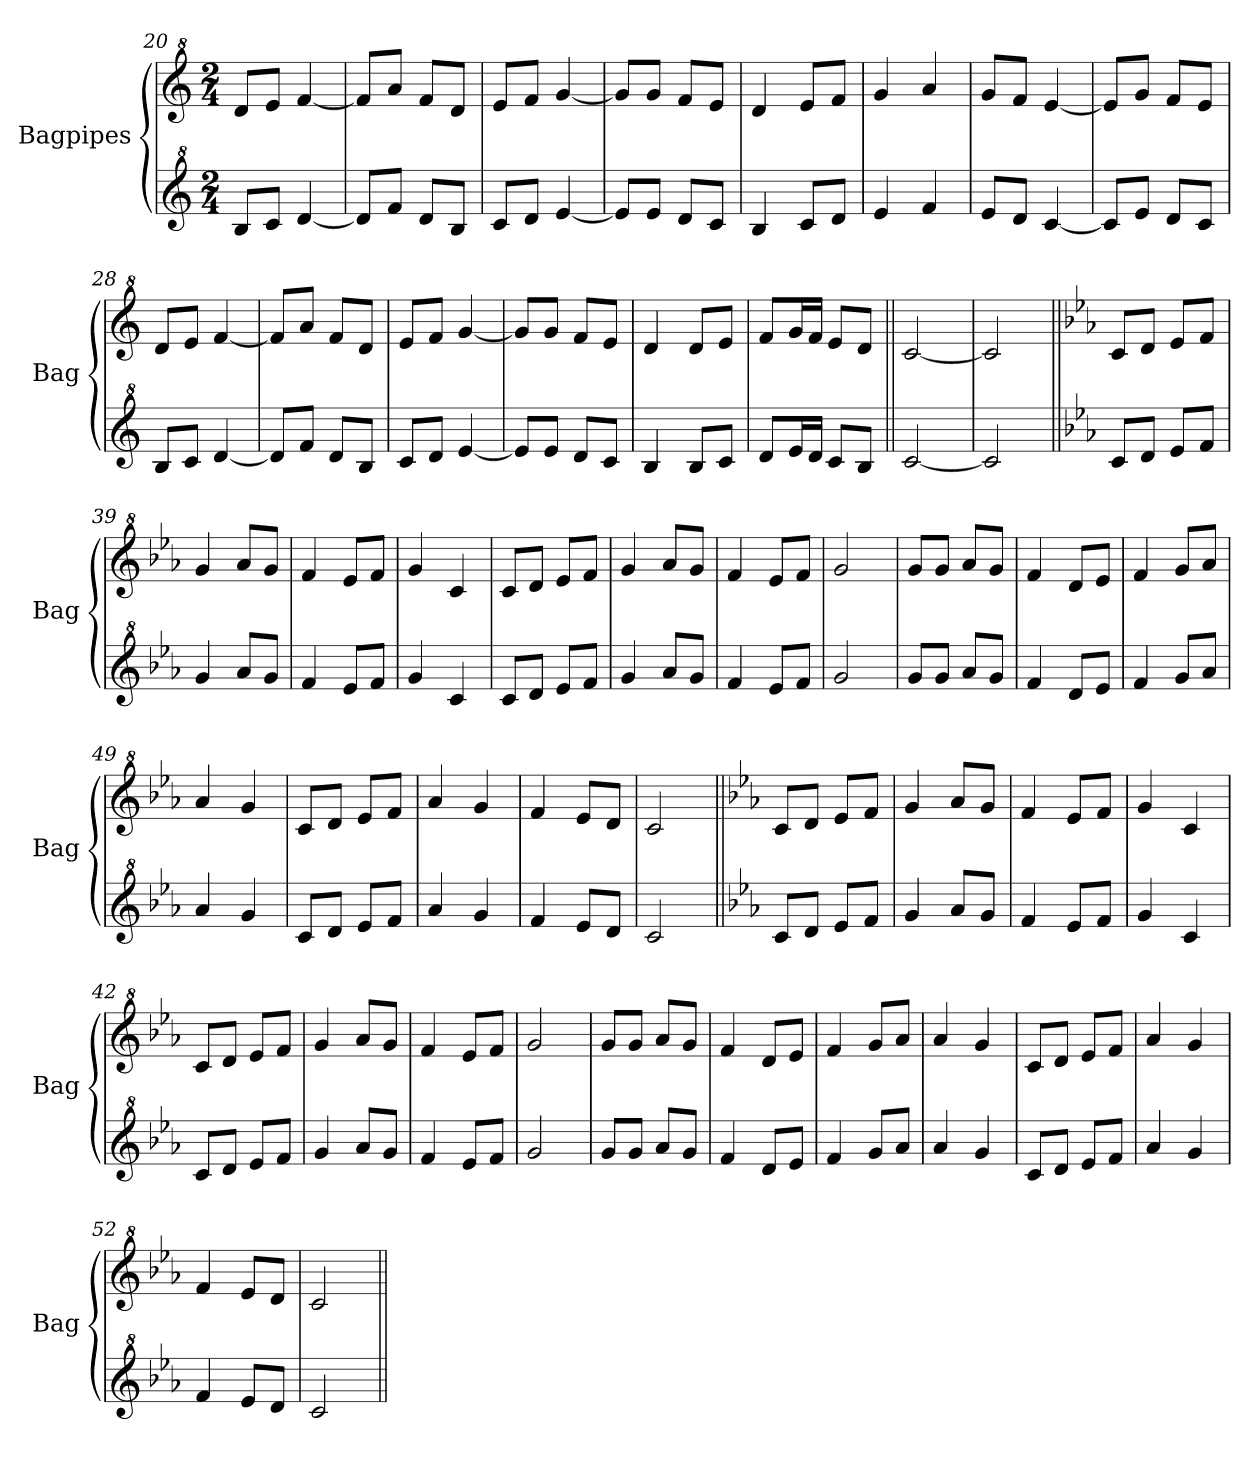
**kern	**kern
*part2	*part1
*staff2	*staff1
*I"Bagpipes	*I"Bagpipes
*I'Bag	*I'Bag
*clefG^2	*clefG^2
*k[]	*k[]
*M2/4	*M2/4
=20||	=20||
8b/L	8dd/L
8cc/J	8ee/J
[4dd/	[4ff/
=21	=21
8dd/L]	8ff/L]
8ff/J	8aa/J
8dd/L	8ff/L
8b/J	8dd/J
=22	=22
8cc/L	8ee/L
8dd/J	8ff/J
[4ee/	[4gg/
=23	=23
8ee/L]	8gg/L]
8ee/J	8gg/J
8dd/L	8ff/L
8cc/J	8ee/J
=24	=24
4b/	4dd/
8cc/L	8ee/L
8dd/J	8ff/J
=25	=25
4ee/	4gg/
4ff/	4aa/
=26	=26
8ee/L	8gg/L
8dd/J	8ff/J
[4cc/	[4ee/
=27	=27
8cc/L]	8ee/L]
8ee/J	8gg/J
8dd/L	8ff/L
8cc/J	8ee/J
=28	=28
8b/L	8dd/L
8cc/J	8ee/J
[4dd/	[4ff/
=29	=29
8dd/L]	8ff/L]
8ff/J	8aa/J
8dd/L	8ff/L
8b/J	8dd/J
=30	=30
8cc/L	8ee/L
8dd/J	8ff/J
[4ee/	[4gg/
=31	=31
8ee/L]	8gg/L]
8ee/J	8gg/J
8dd/L	8ff/L
8cc/J	8ee/J
=32	=32
4b/	4dd/
8b/L	8dd/L
8cc/J	8ee/J
=33	=33
8dd/L	8ff/L
16ee/L	16gg/L
16dd/JJ	16ff/JJ
8cc/L	8ee/L
8b/J	8dd/J
=36||	=36||
[2cc/	[2cc/
=37	=37
2cc/]	2cc/]
=38||	=38||
*k[b-e-a-]	*k[b-e-a-]
*E-:	*E-:
8cc/L	8cc/L
8dd/J	8dd/J
8ee-/L	8ee-/L
8ff/J	8ff/J
=39	=39
4gg/	4gg/
8aa-/L	8aa-/L
8gg/J	8gg/J
=40	=40
4ff/	4ff/
8ee-/L	8ee-/L
8ff/J	8ff/J
=41	=41
4gg/	4gg/
4cc/	4cc/
=42	=42
8cc/L	8cc/L
8dd/J	8dd/J
8ee-/L	8ee-/L
8ff/J	8ff/J
=43	=43
4gg/	4gg/
8aa-/L	8aa-/L
8gg/J	8gg/J
=44	=44
4ff/	4ff/
8ee-/L	8ee-/L
8ff/J	8ff/J
=45	=45
2gg/	2gg/
=46	=46
8gg/L	8gg/L
8gg/J	8gg/J
8aa-/L	8aa-/L
8gg/J	8gg/J
=47	=47
4ff/	4ff/
8dd/L	8dd/L
8ee-/J	8ee-/J
=48	=48
4ff/	4ff/
8gg/L	8gg/L
8aa-/J	8aa-/J
=49	=49
4aa-/	4aa-/
4gg/	4gg/
=50	=50
8cc/L	8cc/L
8dd/J	8dd/J
8ee-/L	8ee-/L
8ff/J	8ff/J
=51	=51
4aa-/	4aa-/
4gg/	4gg/
=52	=52
4ff/	4ff/
8ee-/L	8ee-/L
8dd/J	8dd/J
=53	=53
2cc/	2cc/
=38a||	=38a||
*k[b-e-a-]	*k[b-e-a-]
*E-:	*E-:
8cc/L	8cc/L
8dd/J	8dd/J
8ee-/L	8ee-/L
8ff/J	8ff/J
=39a	=39a
4gg/	4gg/
8aa-/L	8aa-/L
8gg/J	8gg/J
=40a	=40a
4ff/	4ff/
8ee-/L	8ee-/L
8ff/J	8ff/J
=41a	=41a
4gg/	4gg/
4cc/	4cc/
=42a	=42a
8cc/L	8cc/L
8dd/J	8dd/J
8ee-/L	8ee-/L
8ff/J	8ff/J
=43a	=43a
4gg/	4gg/
8aa-/L	8aa-/L
8gg/J	8gg/J
=44a	=44a
4ff/	4ff/
8ee-/L	8ee-/L
8ff/J	8ff/J
=45a	=45a
2gg/	2gg/
=46a	=46a
8gg/L	8gg/L
8gg/J	8gg/J
8aa-/L	8aa-/L
8gg/J	8gg/J
=47a	=47a
4ff/	4ff/
8dd/L	8dd/L
8ee-/J	8ee-/J
=48a	=48a
4ff/	4ff/
8gg/L	8gg/L
8aa-/J	8aa-/J
=49a	=49a
4aa-/	4aa-/
4gg/	4gg/
=50a	=50a
8cc/L	8cc/L
8dd/J	8dd/J
8ee-/L	8ee-/L
8ff/J	8ff/J
=51a	=51a
4aa-/	4aa-/
4gg/	4gg/
=52a	=52a
4ff/	4ff/
8ee-/L	8ee-/L
8dd/J	8dd/J
=53a	=53a
2cc/	2cc/
=||	=||
*-	*-
